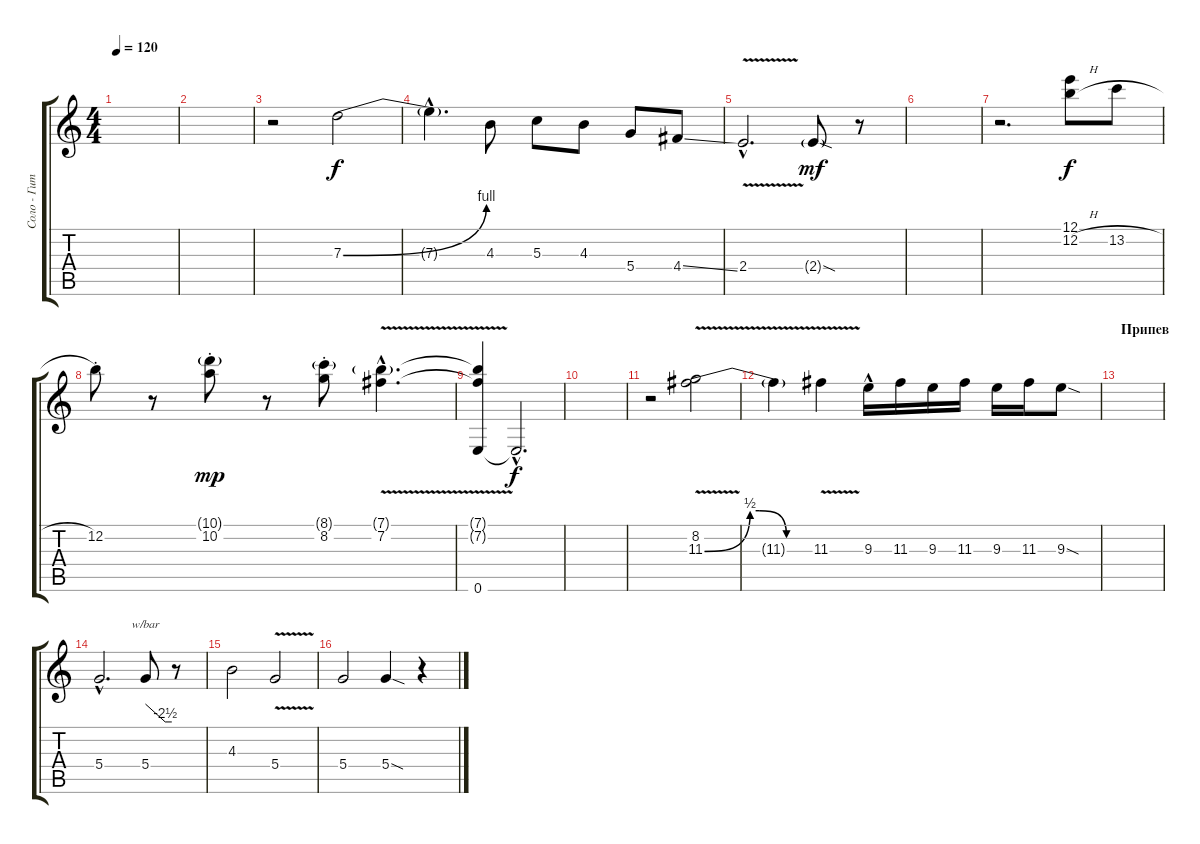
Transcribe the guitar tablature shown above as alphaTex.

\track ("Соло - Гитара 1" "Соло - Гит") {instrument distortionguitar}
\staff {score tabs}
\tuning (E4 B3 G3 D3 A2 E2) {hide}
\ts (4 4)
\tempo 120
\clef g2
\ks c
|
|
r.2 7.3{be (bend 0 0 60 4)}.2 |
7.3{hac t}.4{d} 4.3.8 5.3.8 4.3.8 5.4.8 4.4{ss}.8 |
2.4{v hac}.2{d} 2.4{sod g}.8{dy mf} r.8 |
|
r.2{d} (12.1 12.2{h}).8{dy f} 13.2{h}.8 |
12.2{st}.8 r.8 (10.1{g st} 10.2{st}).8{dy mp} r.8 (8.1{g st} 8.2{st}).8 (7.1{v g hac} 7.2{v hac}).4{d} |
(7.1{t} 7.2{t} 0.6).4 0.6{hac t}.2{d dy f} |
|
r.2 (8.2 11.3{be (custom 0 0 25 2 30 2 45 0 60 0) v}).2 |
11.3{t}.4 11.3{v}.4 9.3{hac}.16 11.3.16 9.3.16 11.3.16 9.3.16 11.3.16 9.3{sod}.8 |
\section ("" "Припев")
|
5.4{hac}.2{d} 5.4.8{tbe (custom default 0 0 45 -10 60 -10)} r.8 |
4.3.2 5.4{v}.2 |
5.4.2 5.4{sod}.4 r.4
